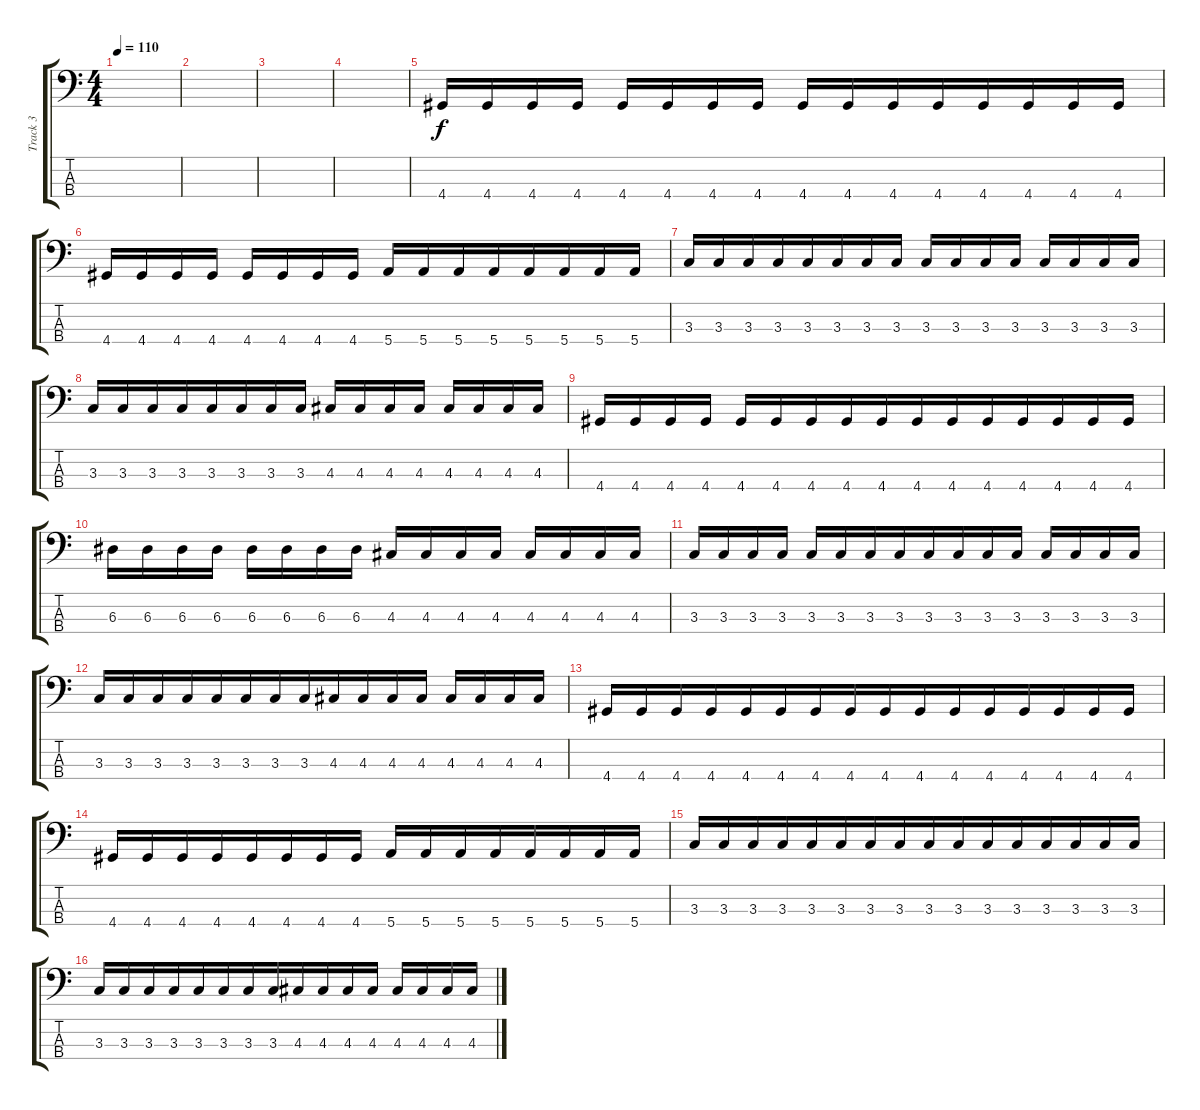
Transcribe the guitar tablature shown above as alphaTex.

\track ("Track 3" "Track 3") {instrument electricbassfinger}
\staff {score tabs}
\tuning (G2 D2 A1 E1) {hide}
\ts (4 4)
\tempo 110
\clef f4
\ks c
|
|
|
|
4.4.16 4.4.16 4.4.16 4.4.16 4.4.16{beam merge} 4.4.16 4.4.16 4.4.16 4.4.16 4.4.16{beam merge} 4.4.16 4.4.16{beam merge} 4.4.16 4.4.16 4.4.16 4.4.16 |
4.4.16 4.4.16{beam merge} 4.4.16 4.4.16 4.4.16 4.4.16{beam merge} 4.4.16 4.4.16 5.4.16{beam merge} 5.4.16 5.4.16 5.4.16{beam merge} 5.4.16 5.4.16 5.4.16 5.4.16 |
3.3.16 3.3.16 3.3.16 3.3.16{beam merge} 3.3.16 3.3.16 3.3.16 3.3.16 3.3.16{beam merge} 3.3.16{beam merge} 3.3.16 3.3.16 3.3.16 3.3.16 3.3.16 3.3.16 |
3.3.16 3.3.16 3.3.16 3.3.16{beam merge} 3.3.16 3.3.16 3.3.16 3.3.16 4.3.16 4.3.16{beam merge} 4.3.16 4.3.16 4.3.16 4.3.16 4.3.16 4.3.16 |
4.4.16 4.4.16 4.4.16{beam merge} 4.4.16 4.4.16 4.4.16{beam merge} 4.4.16 4.4.16{beam merge} 4.4.16{beam merge} 4.4.16 4.4.16{beam merge} 4.4.16{beam merge} 4.4.16{beam merge} 4.4.16{beam merge} 4.4.16{beam merge} 4.4.16 |
6.3.16 6.3.16{beam merge} 6.3.16 6.3.16 6.3.16 6.3.16 6.3.16 6.3.16 4.3.16{beam merge} 4.3.16 4.3.16 4.3.16 4.3.16 4.3.16{beam merge} 4.3.16 4.3.16 |
3.3.16{beam merge} 3.3.16 3.3.16 3.3.16 3.3.16 3.3.16 3.3.16 3.3.16{beam merge} 3.3.16{beam merge} 3.3.16 3.3.16 3.3.16 3.3.16 3.3.16{beam merge} 3.3.16 3.3.16 |
3.3.16 3.3.16{beam merge} 3.3.16{beam merge} 3.3.16{beam merge} 3.3.16{beam merge} 3.3.16 3.3.16 3.3.16{beam merge} 4.3.16{beam merge} 4.3.16{beam merge} 4.3.16 4.3.16 4.3.16 4.3.16{beam merge} 4.3.16 4.3.16 |
4.4.16{beam merge} 4.4.16 4.4.16 4.4.16{beam merge} 4.4.16 4.4.16 4.4.16{beam merge} 4.4.16{beam merge} 4.4.16 4.4.16{beam merge} 4.4.16{beam merge} 4.4.16{beam merge} 4.4.16 4.4.16 4.4.16{beam merge} 4.4.16 |
4.4.16{beam merge} 4.4.16{beam merge} 4.4.16 4.4.16{beam merge} 4.4.16 4.4.16 4.4.16 4.4.16 5.4.16{beam merge} 5.4.16 5.4.16 5.4.16{beam merge} 5.4.16{beam merge} 5.4.16{beam merge} 5.4.16{beam merge} 5.4.16 |
3.3.16 3.3.16{beam merge} 3.3.16 3.3.16{beam merge} 3.3.16{beam merge} 3.3.16 3.3.16{beam merge} 3.3.16{beam merge} 3.3.16{beam merge} 3.3.16{beam merge} 3.3.16 3.3.16{beam merge} 3.3.16 3.3.16 3.3.16 3.3.16 |
3.3.16{beam merge} 3.3.16 3.3.16{beam merge} 3.3.16{beam merge} 3.3.16 3.3.16 3.3.16{beam merge} 3.3.16{beam merge} 4.3.16 4.3.16{beam merge} 4.3.16 4.3.16 4.3.16 4.3.16 4.3.16{beam merge} 4.3.16
